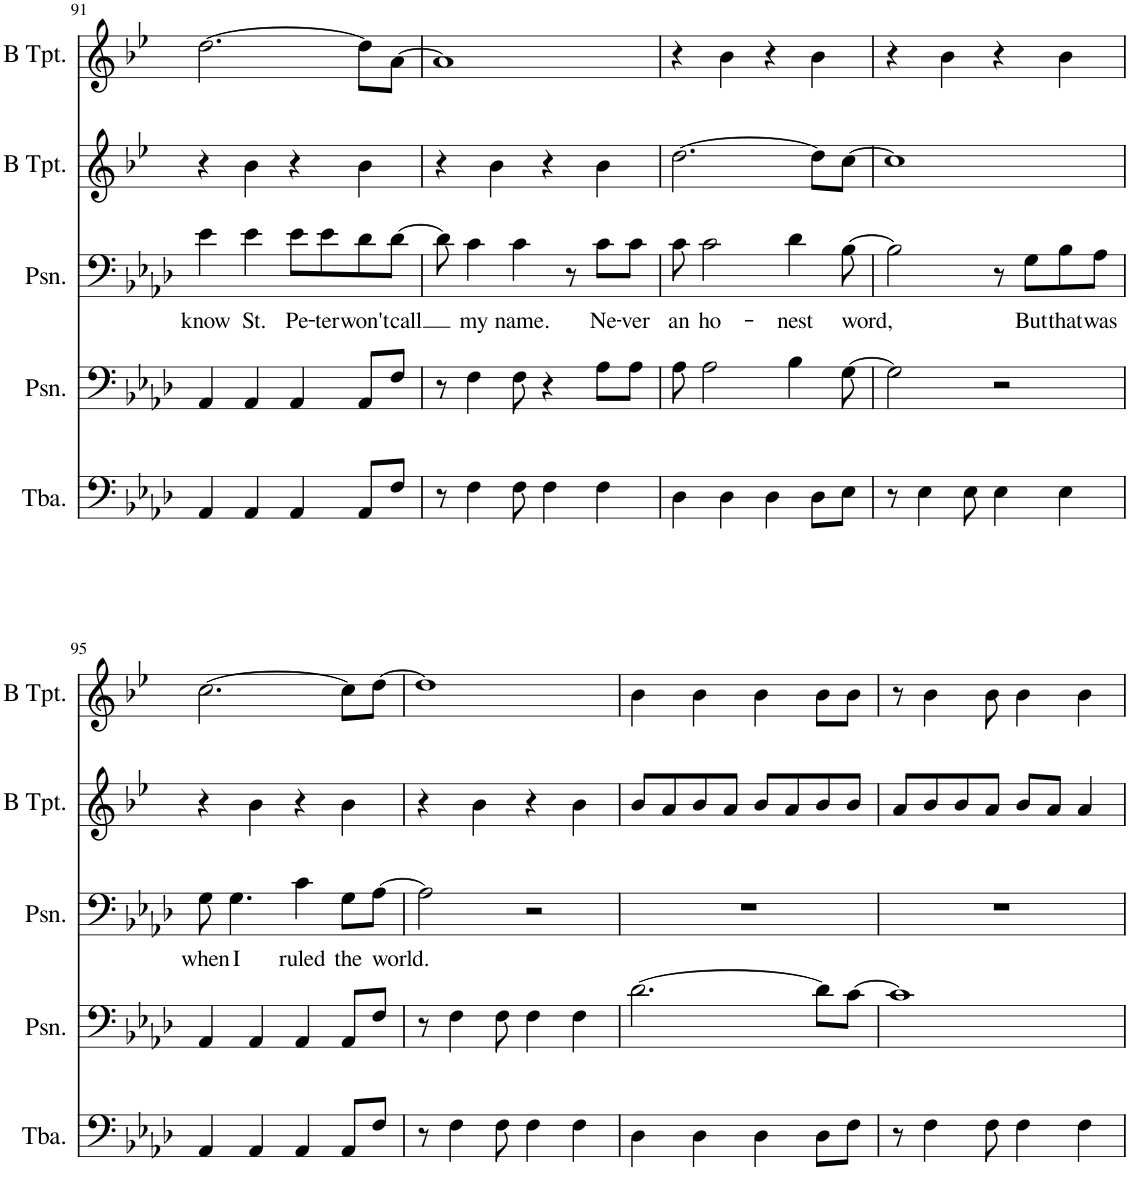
**kern	**kern	**kern	**text	**kern	**kern
*part5	*part4	*part3	*part3	*part2	*part1
*staff5	*staff4	*staff3	*staff3	*staff2	*staff1
*I"Tuba	*I"Posaune	*I"Posaune	*	*I"Trompete in B	*I"Trompete in B
*I'Tba.	*I'Psn.	*I'Psn.	*	*	*
!!LO:PB:g=z
*clefF4	*clefF4	*clefF4	*	*clefG2	*clefG2
*	*	*	*	*Trd1c2	*Trd1c2
*k[b-e-a-d-]	*k[b-e-a-d-]	*k[b-e-a-d-]	*	*k[b-e-]	*k[b-e-]
*M4/4	*M4/4	*M4/4	*	*M4/4	*M4/4
=91	=91	=91	=91	=91	=91
!	!	!	!LO:LY:b	!	!
4AA-/	4AA-/	4e-\	know	4r	[2.dd\
!	!	!	!LO:LY:b	!	!
4AA-/	4AA-/	4e-\	St.	4b-\	.
!	!	!	!LO:LY:b	!	!
4AA-/	4AA-/	8e-\L	Pe-	4r	.
!	!	!	!LO:LY:b	!	!
.	.	8e-\	-ter	.	.
!	!	!	!LO:LY:b	!	!
8AA-/L	8AA-/L	8d-\	won't	4b-\	8dd\L]
!	!	!	!LO:LY:b	!	!
8F/J	8F/J	[8d-\J	call	.	[8a\J
=92	=92	=92	=92	=92	=92
8r	8r	8d-\]	.	4r	1a]
!	!	!	!LO:LY:b	!	!
4F\	4F\	4c\	my	.	.
.	.	.	.	4b-\	.
!	!	!	!LO:LY:b	!	!
8F\	8F\	4c\	name.	.	.
4F\	4r	.	.	4r	.
.	.	8r	.	.	.
!	!	!	!LO:LY:b	!	!
4F\	8A-\L	8c\L	Ne-	4b-\	.
!	!	!	!LO:LY:b	!	!
.	8A-\J	8c\J	-ver	.	.
=93	=93	=93	=93	=93	=93
!	!	!	!LO:LY:b	!	!
4D-\	8A-\	8c\	an	[2.dd\	4r
!	!	!	!LO:LY:b	!	!
.	2A-\	2c\	ho-	.	.
4D-\	.	.	.	.	4b-\
4D-\	.	.	.	.	4r
!	!	!	!LO:LY:b	!	!
.	4B-\	4d-\	-nest	.	.
8D-\L	.	.	.	8dd\L]	4b-\
!	!	!	!LO:LY:b	!	!
8E-\J	[8G\	[8B-\	word,	[8cc\J	.
=94	=94	=94	=94	=94	=94
8r	2G\]	2B-\]	.	1cc]	4r
4E-\	.	.	.	.	.
.	.	.	.	.	4b-\
8E-\	.	.	.	.	.
4E-\	2r	8r	.	.	4r
!	!	!	!LO:LY:b	!	!
.	.	8G\L	But	.	.
!	!	!	!LO:LY:b	!	!
4E-\	.	8B-\	that	.	4b-\
!	!	!	!LO:LY:b	!	!
.	.	8A-\J	was	.	.
!!LO:LB:g=z
=95	=95	=95	=95	=95	=95
!	!	!	!LO:LY:b	!	!
4AA-/	4AA-/	8G\	when	4r	[2.cc\
!	!	!	!LO:LY:b	!	!
.	.	4.G\	I	.	.
4AA-/	4AA-/	.	.	4b-\	.
!	!	!	!LO:LY:b	!	!
4AA-/	4AA-/	4c\	ruled	4r	.
!	!	!	!LO:LY:b	!	!
8AA-/L	8AA-/L	8G\L	the	4b-\	8cc\L]
!	!	!	!LO:LY:b	!	!
8F/J	8F/J	[8A-\J	world.	.	[8dd\J
=96	=96	=96	=96	=96	=96
8r	8r	2A-\]	.	4r	1dd]
4F\	4F\	.	.	.	.
.	.	.	.	4b-\	.
8F\	8F\	.	.	.	.
4F\	4F\	2r	.	4r	.
4F\	4F\	.	.	4b-\	.
=97	=97	=97	=97	=97	=97
4D-\	[2.d-\	1r	.	8b-/L	4b-\
.	.	.	.	8a/	.
4D-\	.	.	.	8b-/	4b-\
.	.	.	.	8a/J	.
4D-\	.	.	.	8b-/L	4b-\
.	.	.	.	8a/	.
8D-\L	8d-\L]	.	.	8b-/	8b-\L
8F\J	[8c\J	.	.	8b-/J	8b-\J
=98	=98	=98	=98	=98	=98
8r	1c]	1r	.	8a/L	8r
4F\	.	.	.	8b-/	4b-\
.	.	.	.	8b-/	.
8F\	.	.	.	8a/J	8b-\
4F\	.	.	.	8b-/L	4b-\
.	.	.	.	8a/J	.
4F\	.	.	.	4a/	4b-\
=	=	=	=	=	=
*-	*-	*-	*-	*-	*-
